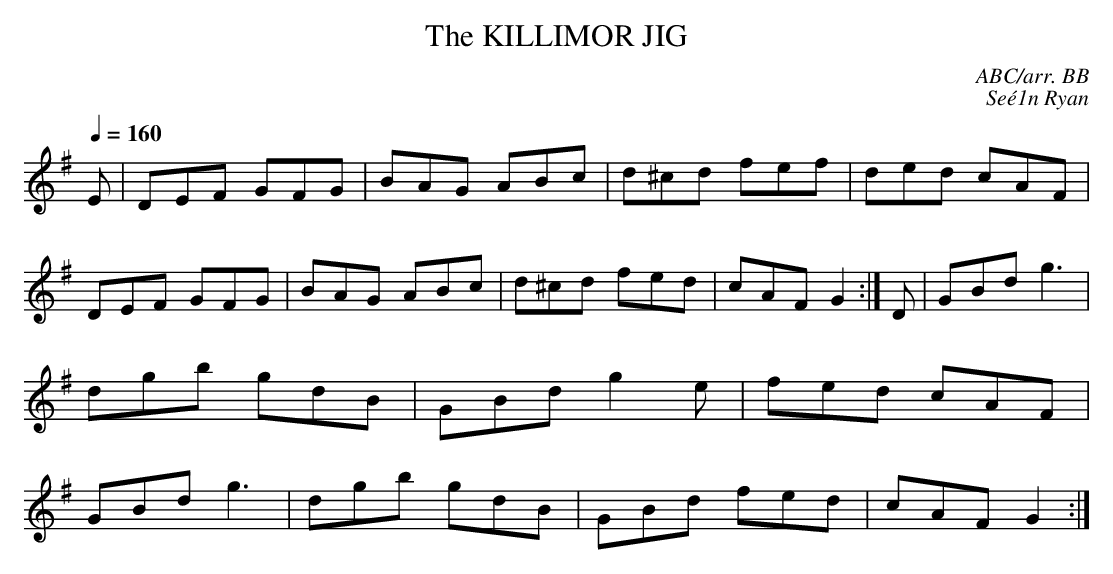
X:1
T:KILLIMOR JIG, The\
C:ABC/arr. BB\
C:Se\'e1n Ryan\
Q:1/4=160\
L:1/8\
M:6/8\
K:G\
E|DEF GFG|BAG ABc|d^cd fef|ded cAF|\
DEF GFG|BAG ABc|d^cd fed|cAF G2:|\
D|GBd g3|dgb gdB|GBd g2e|fed cAF|\
GBd g3|dgb gdB|GBd fed|cAF G2:|\
\
\
